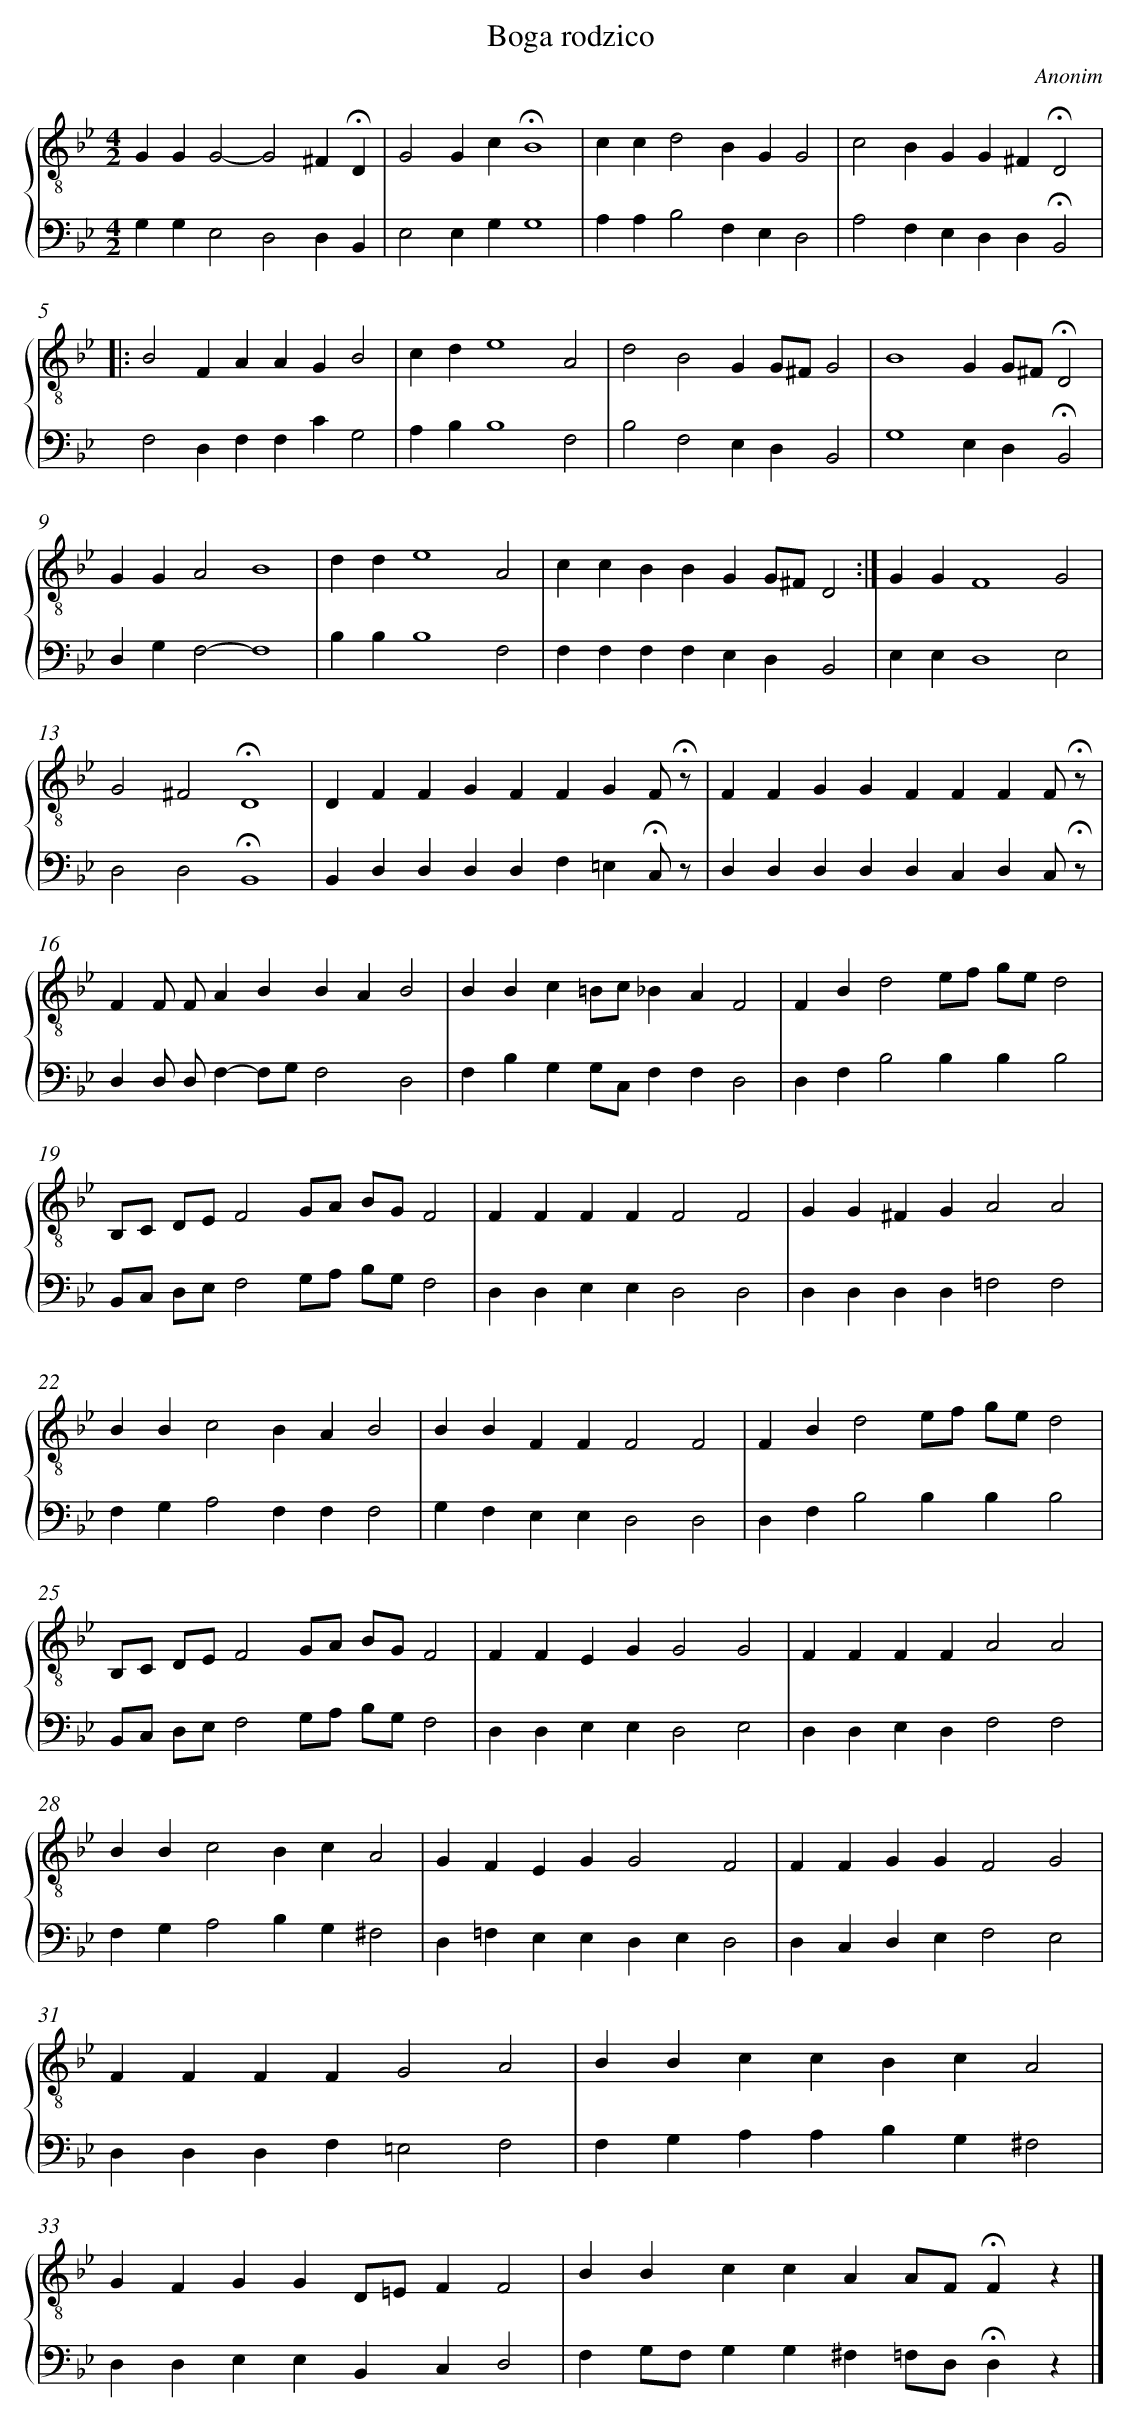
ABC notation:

X:1
T: Boga rodzico
C: Anonim
L: 1/4
M: 4/2
%%staves {1 2}
V: 1 clef=treble-8
V: 2 clef=bass
K: Bb
[V:1] GGG2-G2^F!fermata!D |
[V:2] G,G,E,2D,2D,B,, |
[V:1] G2Gc!fermata!B4 |
[V:2] E,2E,G,G,4 |
[V:1] ccd2BGG2 |
[V:2] A,A,B,2F,E,D,2 |
[V:1] c2BGG^F!fermata!D2 ]|:
[V:2] A,2F,E,D,D,!fermata!B,,2 |
[V:1] B2FAAGB2 |
[V:2] F,2D,F,F,CG,2 |
[V:1] cde4A2 |
[V:2] A,B,B,4F,2 |
[V:1] d2B2GG/^F/G2 |
[V:2] B,2F,2E,D,B,,2 |
[V:1] B4GG/^F/!fermata!D2 |
[V:2] G,4E,D,!fermata!B,,2 |
[V:1] GGA2B4 |
[V:2] D,G,F,2-F,4 |
[V:1] dde4A2 |
[V:2] B,B,B,4F,2 |
[V:1] ccBBGG/^F/D2 :|]
[V:2] F,F,F,F,E,D,B,,2 |
[V:1] GGF4G2 |
[V:2] E,E,D,4E,2 |
[V:1] G2^F2!fermata!D4 |
[V:2] D,2D,2!fermata!B,,4 |
[V:1] DFFGFFGF/ !fermata!z/ |
[V:2] B,,D,D,D,D,F,=E,!fermata!C,/ z/ |
[V:1] FFGGFFFF/ !fermata!z/ |
[V:2] D,D,D,D,D,C,D,C,/ !fermata!z/ |
[V:1] FF/ F/ABBAB2 |
[V:2] D,D,/ D,/F,-F,/G,/F,2D,2 |
[V:1] BBc=B/c/_BAF2 |
[V:2] F,B,G,G,/C,/F,F,D,2 |
[V:1] FBd2e/f/ g/e/d2 |
[V:2] D,F,B,2B,B,B,2 |
[V:1] B,/C/ D/E/F2G/A/ B/G/F2 |
[V:2] B,,/C,/ D,/E,/F,2G,/A,/ B,/G,/F,2 |
[V:1] FFFFF2F2 |
[V:2] D,D,E,E,D,2D,2 |
[V:1] GG^FGA2A2 |
[V:2] D,D,D,D,=F,2F,2 |
[V:1] BBc2BAB2 |
[V:2] F,G,A,2F,F,F,2 |
[V:1] BBFFF2F2 |
[V:2] G,F,E,E,D,2D,2 |
[V:1] FBd2e/f/ g/e/d2 |
[V:2] D,F,B,2B,B,B,2 |
[V:1] B,/C/ D/E/F2G/A/ B/G/F2 |
[V:2] B,,/C,/ D,/E,/F,2G,/A,/ B,/G,/F,2 |
[V:1] FFEGG2G2 |
[V:2] D,D,E,E,D,2E,2 |
[V:1] FFFFA2A2 |
[V:2] D,D,E,D,F,2F,2 |
[V:1] BBc2BcA2 |
[V:2] F,G,A,2B,G,^F,2 |
[V:1] GFEGG2F2 |
[V:2] D,=F,E,E,D,E,D,2 |
[V:1] FFGGF2G2 |
[V:2] D,C,D,E,F,2E,2 |
[V:1] FFFFG2A2 |
[V:2] D,D,D,F,=E,2F,2 |
[V:1] BBccBcA2 |
[V:2] F,G,A,A,B,G,^F,2 |
[V:1] GFGGD/=E/FF2 |
[V:2] D,D,E,E,B,,C,D,2 |
[V:1] BBccAA/F/!fermata!Fz |]
[V:2] F,G,/F,/G,G,^F,=F,/D,/!fermata!D,z |]
